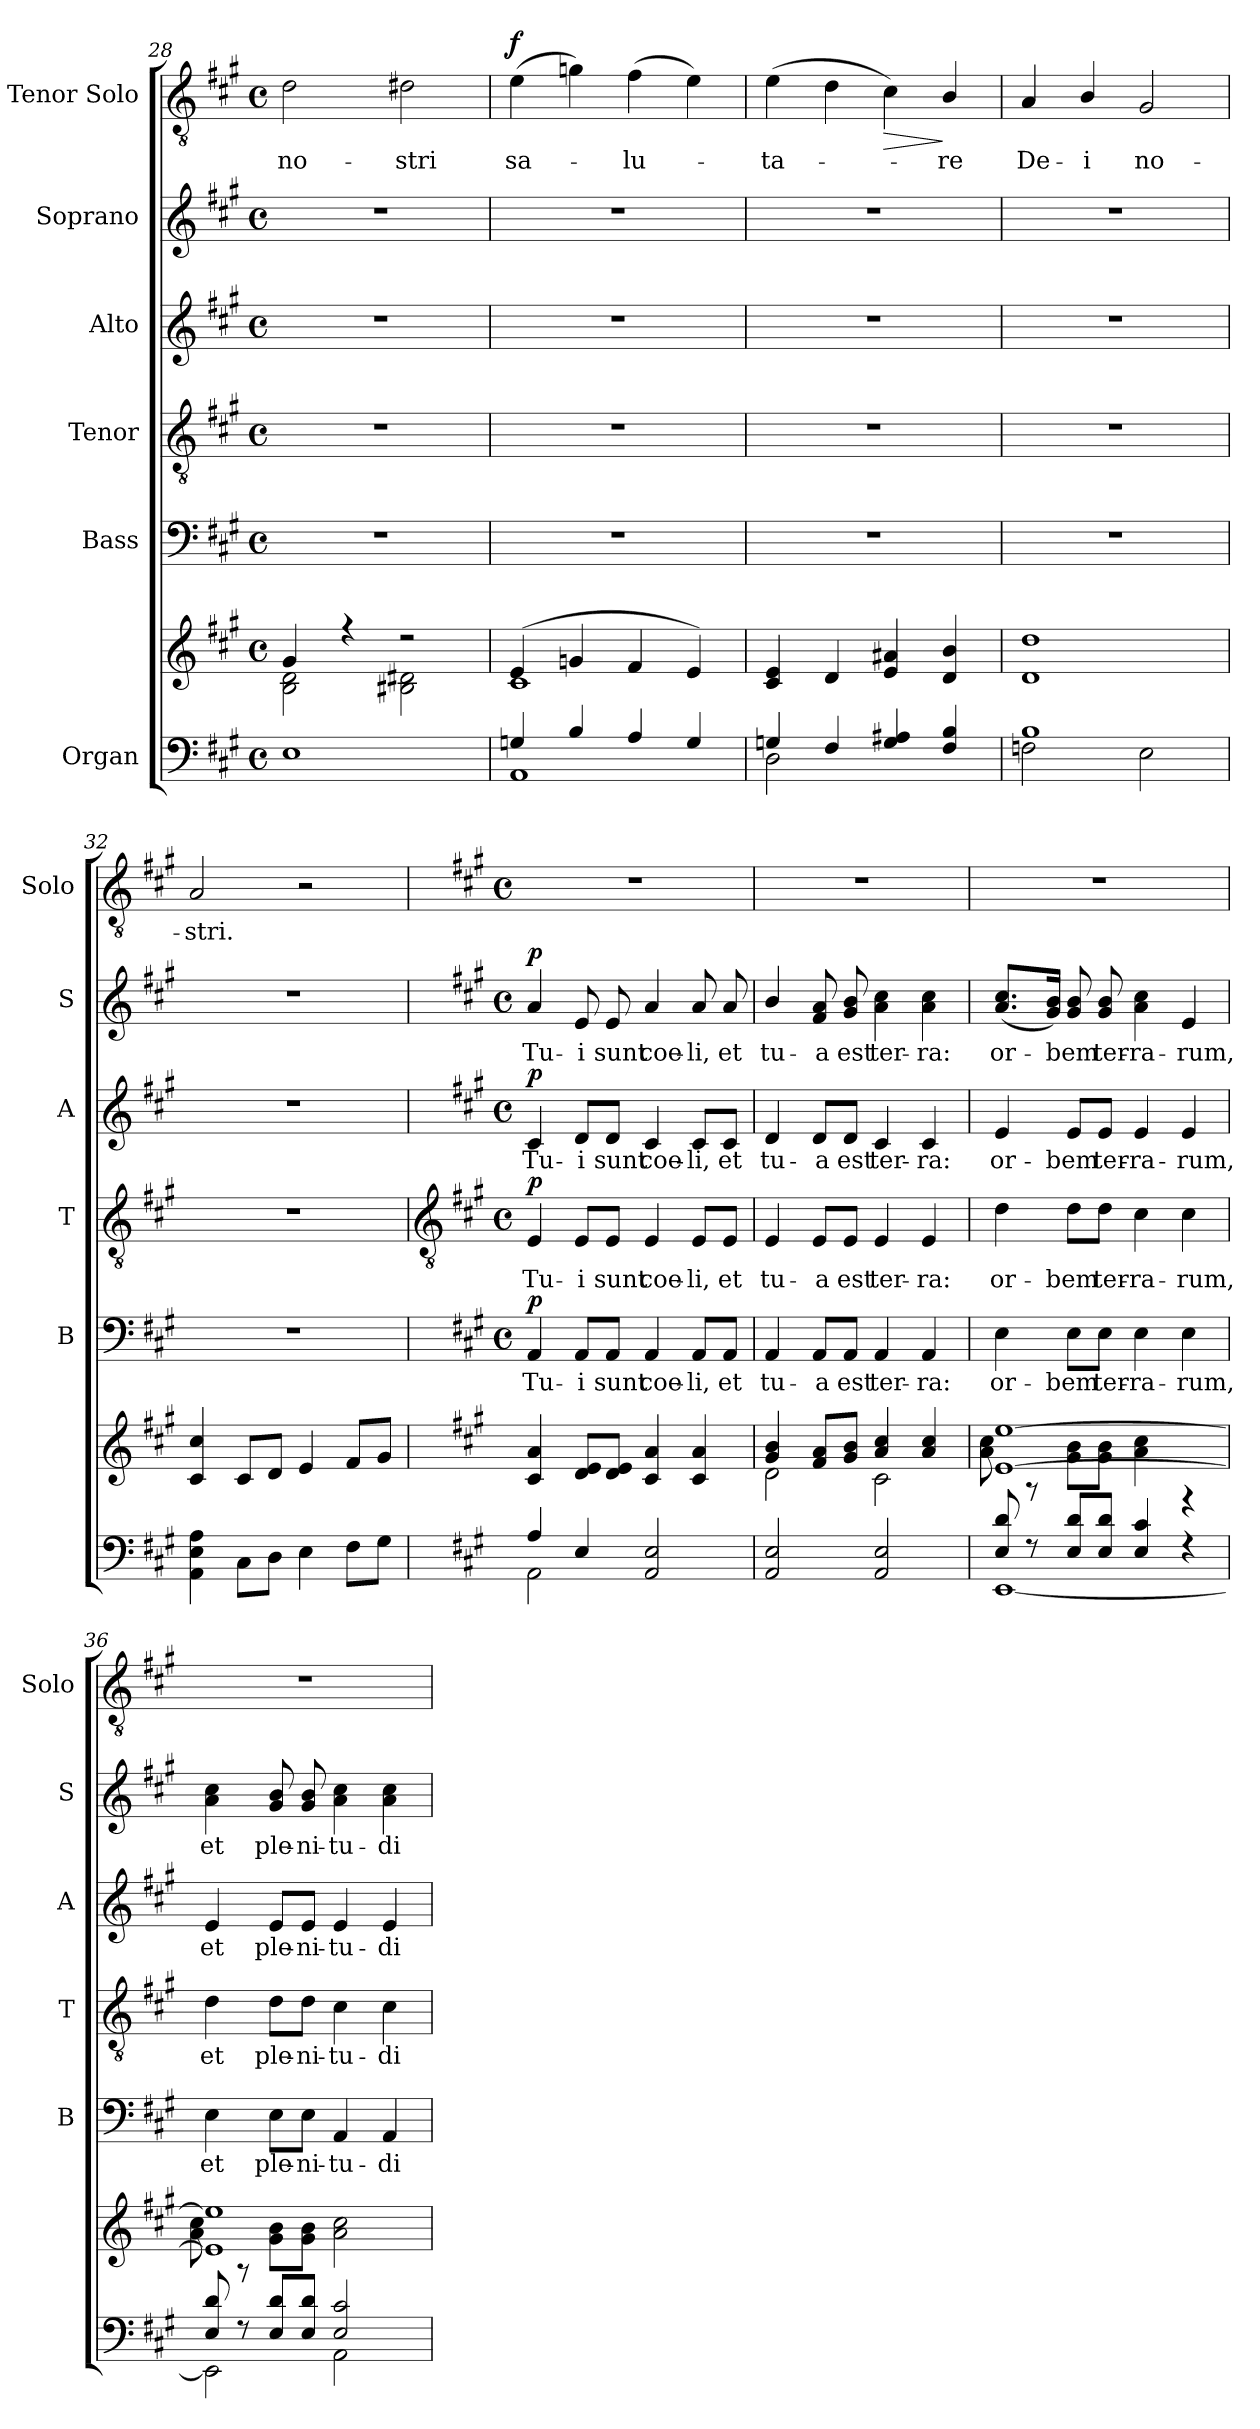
**kern	**kern	**kern	**text	**dynam	**kern	**text	**dynam	**kern	**text	**dynam	**kern	**text	**dynam	**kern	**text	**dynam
*part6	*part6	*part5	*part5	*part5	*part4	*part4	*part4	*part3	*part3	*part3	*part2	*part2	*part2	*part1	*part1	*part1
*staff7	*staff6	*staff5	*staff5	*staff5	*staff4	*staff4	*staff4	*staff3	*staff3	*staff3	*staff2	*staff2	*staff2	*staff1	*staff1	*staff1
*I"Organ	*	*I"Bass	*	*	*I"Tenor	*	*	*I"Alto	*	*	*I"Soprano	*	*	*I"Tenor Solo	*	*
*	*	*I'B	*	*	*I'T	*	*	*I'A	*	*	*I'S	*	*	*I'Solo	*	*
*clefF4	*clefG2	*clefF4	*	*	*clefGv2	*	*	*clefG2	*	*	*clefG2	*	*	*clefGv2	*	*
*k[f#c#g#]	*k[f#c#g#]	*k[f#c#g#]	*	*	*k[f#c#g#]	*	*	*k[f#c#g#]	*	*	*k[f#c#g#]	*	*	*k[f#c#g#]	*	*
*A:	*A:	*A:	*	*	*A:	*	*	*A:	*	*	*A:	*	*	*A:	*	*
*M4/4	*M4/4	*M4/4	*	*	*M4/4	*	*	*M4/4	*	*	*M4/4	*	*	*M4/4	*	*
*met(c)	*met(c)	*met(c)	*	*	*met(c)	*	*	*met(c)	*	*	*met(c)	*	*	*met(c)	*	*
=28	=28	=28	=28	=28	=28	=28	=28	=28	=28	=28	=28	=28	=28	=28	=28	=28
*^	*^	*	*	*	*	*	*	*	*	*	*	*	*	*	*	*
!	!	!	!	!	!	!	!	!	!	!	!	!	!	!	!	!	!LO:LY:b	!
1E/	1ryy	4g#/	2B\ 2d\	1r	.	.	1r	.	.	1r	.	.	1r	.	.	2d	no-	.
.	.	4r	.	.	.	.	.	.	.	.	.	.	.	.	.	.	.	.
!	!	!	!	!	!	!	!	!	!	!	!	!	!	!	!	!	!LO:LY:b	!
.	.	2r	2B#X\ 2d#X\	.	.	.	.	.	.	.	.	.	.	.	.	2d#X	-stri	.
=29	=29	=29	=29	=29	=29	=29	=29	=29	=29	=29	=29	=29	=29	=29	=29	=29	=29	=29
!	!	!	!	!	!	!	!	!	!	!	!	!	!	!	!	!	!LO:LY:b	!LO:DY:b
4Gn/	1AA\	(>4e/	1c#	1r	.	.	1r	.	.	1r	.	.	1r	.	.	(>4e	sa-	f
4B/	.	4gn/	.	.	.	.	.	.	.	.	.	.	.	.	.	4gn)	.	.
!	!	!	!	!	!	!	!	!	!	!	!	!	!	!	!	!	!LO:LY:b	!
4A/	.	4f#/	.	.	.	.	.	.	.	.	.	.	.	.	.	(>4f#	lu-	.
4G/	.	4e/)	.	.	.	.	.	.	.	.	.	.	.	.	.	4e)	.	.
=30	=30	=30	=30	=30	=30	=30	=30	=30	=30	=30	=30	=30	=30	=30	=30	=30	=30	=30
!	!	!	!	!	!	!	!	!	!	!	!	!	!	!	!	!	!LO:LY:b	!
4Gn/	2D\	4c#/ 4e/	1ryy	1r	.	.	1r	.	.	1r	.	.	1r	.	.	(>4e	ta-	.
4F#/	.	4d/	.	.	.	.	.	.	.	.	.	.	.	.	.	4d	.	.
!	!	!	!	!	!	!	!	!	!	!	!	!	!	!	!	!	!	!LO:HP:b
4G/ 4A#X/	2ryy	4e/ 4a#X/	.	.	.	.	.	.	.	.	.	.	.	.	.	4c#)	.	>
!	!	!	!	!	!	!	!	!	!	!	!	!	!	!	!	!	!LO:LY:b	!
4F#/ 4B/	.	4d/ 4b/	.	.	.	.	.	.	.	.	.	.	.	.	.	4B/	re	]
=31	=31	=31	=31	=31	=31	=31	=31	=31	=31	=31	=31	=31	=31	=31	=31	=31	=31	=31
!	!	!	!	!	!	!	!	!	!	!	!	!	!	!	!	!	!LO:LY:b	!
1B/	2Fn\	1d/ 1dd/	1ryy	1r	.	.	1r	.	.	1r	.	.	1r	.	.	4A	De-	.
!	!	!	!	!	!	!	!	!	!	!	!	!	!	!	!	!	!LO:LY:b	!
.	.	.	.	.	.	.	.	.	.	.	.	.	.	.	.	4B/	-i	.
!	!	!	!	!	!	!	!	!	!	!	!	!	!	!	!	!	!LO:LY:b	!
.	2E\	.	.	.	.	.	.	.	.	.	.	.	.	.	.	2G#	no-	.
*	*	*v	*v	*	*	*	*	*	*	*	*	*	*	*	*	*	*	*
=32	=32	=32	=32	=32	=32	=32	=32	=32	=32	=32	=32	=32	=32	=32	=32	=32	=32
!	!	!	!	!	!	!	!	!	!	!	!	!	!	!	!	!LO:LY:b	!
*v	*v	*	*	*	*	*	*	*	*	*	*	*	*	*	*	*	*
4AA\ 4E\ 4A\	4c#/ 4cc#/	1r	.	.	1r	.	.	1r	.	.	1r	.	.	2A	-stri.	.
8C#\L	8c#/L	.	.	.	.	.	.	.	.	.	.	.	.	.	.	.
8D\J	8d/J	.	.	.	.	.	.	.	.	.	.	.	.	.	.	.
4E\	4e/	.	.	.	.	.	.	.	.	.	.	.	.	2r	.	.
8F#\L	8f#/L	.	.	.	.	.	.	.	.	.	.	.	.	.	.	.
8G#\J	8g#/J	.	.	.	.	.	.	.	.	.	.	.	.	.	.	.
!!LO:LB:g=z
=33	=33	=33	=33	=33	=33	=33	=33	=33	=33	=33	=33	=33	=33	=33	=33	=33
*	*	*	*	*	*clefGv2	*	*	*	*	*	*	*	*	*	*	*
*	*	*k[f#c#g#]	*	*	*k[f#c#g#]	*	*	*k[f#c#g#]	*	*	*k[f#c#g#]	*	*	*	*	*
*	*	*A:	*	*	*A:	*	*	*A:	*	*	*A:	*	*	*	*	*
*	*	*M4/4	*	*	*M4/4	*	*	*M4/4	*	*	*M4/4	*	*	*M4/4	*	*
*	*	*met(c)	*	*	*met(c)	*	*	*met(c)	*	*	*met(c)	*	*	*met(c)	*	*
*^	*^	*	*	*	*	*	*	*	*	*	*	*	*	*	*	*
!	!	!	!	!	!LO:LY:b	!LO:DY:b	!	!LO:LY:b	!LO:DY:b	!	!LO:LY:b	!LO:DY:b	!	!LO:LY:b	!LO:DY:b	!	!	!
4A/	2AA\	4c# 4a	1ryy	4AA	Tu-	p	4E	Tu-	p	4c#	Tu-	p	4a	Tu-	p	1r	.	.
!	!	!	!	!	!LO:LY:b	!	!	!LO:LY:b	!	!	!LO:LY:b	!	!	!LO:LY:b	!	!	!	!
4E/	.	8d 8eL	.	8AA/L	-i	.	8E/L	-i	.	8d/L	-i	.	8e	-i	.	.	.	.
!	!	!	!	!	!LO:LY:b	!	!	!LO:LY:b	!	!	!LO:LY:b	!	!	!LO:LY:b	!	!	!	!
.	.	8d 8eJ	.	8AA/J	sunt	.	8E/J	sunt	.	8d/J	sunt	.	8e	sunt	.	.	.	.
!	!	!	!	!	!LO:LY:b	!	!	!LO:LY:b	!	!	!LO:LY:b	!	!	!LO:LY:b	!	!	!	!
2AA/ 2E/	2ryy	4c# 4a	.	4AA	coe-	.	4E	coe-	.	4c#	coe-	.	4a	coe-	.	.	.	.
!	!	!	!	!	!LO:LY:b	!	!	!LO:LY:b	!	!	!LO:LY:b	!	!	!LO:LY:b	!	!	!	!
.	.	4c# 4a	.	8AA/L	-li,	.	8E/L	-li,	.	8c#/L	-li,	.	8a	-li,	.	.	.	.
!	!	!	!	!	!LO:LY:b	!	!	!LO:LY:b	!	!	!LO:LY:b	!	!	!LO:LY:b	!	!	!	!
.	.	.	.	8AA/J	et	.	8E/J	et	.	8c#/J	et	.	8a	et	.	.	.	.
=34	=34	=34	=34	=34	=34	=34	=34	=34	=34	=34	=34	=34	=34	=34	=34	=34	=34	=34
!	!	!	!	!	!LO:LY:b	!	!	!LO:LY:b	!	!	!LO:LY:b	!	!	!LO:LY:b	!	!	!	!
2AA/ 2E/	1ryy	4g# 4b	2d\	4AA	tu-	.	4E	tu-	.	4d	tu-	.	4b/	tu-	.	1r	.	.
!	!	!	!	!	!LO:LY:b	!	!	!LO:LY:b	!	!	!LO:LY:b	!	!	!LO:LY:b	!	!	!	!
.	.	8f# 8aL	.	8AA/L	-a	.	8E/L	-a	.	8d/L	-a	.	8f# 8a	-a	.	.	.	.
!	!	!	!	!	!LO:LY:b	!	!	!LO:LY:b	!	!	!LO:LY:b	!	!	!LO:LY:b	!	!	!	!
.	.	8g# 8bJ	.	8AA/J	est	.	8E/J	est	.	8d/J	est	.	8g# 8b	est	.	.	.	.
!	!	!	!	!	!LO:LY:b	!	!	!LO:LY:b	!	!	!LO:LY:b	!	!	!LO:LY:b	!	!	!	!
2AA/ 2E/	.	4a/ 4cc#/	2c#\	4AA	ter-	.	4E	ter-	.	4c#	ter-	.	4a 4cc#	ter-	.	.	.	.
!	!	!	!	!	!LO:LY:b	!	!	!LO:LY:b	!	!	!LO:LY:b	!	!	!LO:LY:b	!	!	!	!
.	.	4a/ 4cc#/	.	4AA	-ra:	.	4E	-ra:	.	4c#	-ra:	.	4a 4cc#	-ra:	.	.	.	.
=35	=35	=35	=35	=35	=35	=35	=35	=35	=35	=35	=35	=35	=35	=35	=35	=35	=35	=35
!	!	!	!	!	!LO:LY:b	!	!	!LO:LY:b	!	!	!LO:LY:b	!	!	!LO:LY:b	!	!	!	!
8E/ 8d/	[1EE\	[1e [1ee	8a 8cc#	4E	or-	.	4d	or-	.	4e	or-	.	(<8.a 8.cc#L	or-	.	1r	.	.
8r	.	.	8r	.	.	.	.	.	.	.	.	.	.	.	.	.	.	.
.	.	.	.	.	.	.	.	.	.	.	.	.	16g# 16bJ)	.	.	.	.	.
!	!	!	!	!	!LO:LY:b	!	!	!LO:LY:b	!	!	!LO:LY:b	!	!	!LO:LY:b	!	!	!	!
8E/ 8d/L	.	.	8g#\ 8b\L	8E\L	-bem	.	8d\L	-bem	.	8e/L	-bem	.	8g# 8b	bem	.	.	.	.
!	!	!	!	!	!LO:LY:b	!	!	!LO:LY:b	!	!	!LO:LY:b	!	!	!LO:LY:b	!	!	!	!
8E/ 8d/J	.	.	8g#\ 8b\J	8E\J	ter-	.	8d\J	ter-	.	8e/J	ter-	.	8g# 8b	ter-	.	.	.	.
!	!	!	!	!	!LO:LY:b	!	!	!LO:LY:b	!	!	!LO:LY:b	!	!	!LO:LY:b	!	!	!	!
4E/ 4c#/	.	.	4a 4cc#	4E	-ra-	.	4c#	-ra-	.	4e	-ra-	.	4a 4cc#	-ra-	.	.	.	.
!	!	!	!	!	!LO:LY:b	!	!	!LO:LY:b	!	!	!LO:LY:b	!	!	!LO:LY:b	!	!	!	!
4r	.	.	4r	4E	-rum,	.	4c#	-rum,	.	4e	-rum,	.	4e	-rum,	.	.	.	.
=36	=36	=36	=36	=36	=36	=36	=36	=36	=36	=36	=36	=36	=36	=36	=36	=36	=36	=36
!	!	!	!	!	!LO:LY:b	!	!	!LO:LY:b	!	!	!LO:LY:b	!	!	!LO:LY:b	!	!	!	!
8E/ 8d/	2EE\]	1e] 1ee]	8a 8cc#	4E	et	.	4d	et	.	4e	et	.	4a 4cc#	et	.	1r	.	.
8r	.	.	8r	.	.	.	.	.	.	.	.	.	.	.	.	.	.	.
!	!	!	!	!	!LO:LY:b	!	!	!LO:LY:b	!	!	!LO:LY:b	!	!	!LO:LY:b	!	!	!	!
8E/ 8d/L	.	.	8g#\ 8b\L	8E\L	ple-	.	8d\L	ple-	.	8e/L	ple-	.	8g# 8b	ple-	.	.	.	.
!	!	!	!	!	!LO:LY:b	!	!	!LO:LY:b	!	!	!LO:LY:b	!	!	!LO:LY:b	!	!	!	!
8E/ 8d/J	.	.	8g#\ 8b\J	8E\J	-ni-	.	8d\J	-ni-	.	8e/J	-ni-	.	8g# 8b	-ni-	.	.	.	.
!	!	!	!	!	!LO:LY:b	!	!	!LO:LY:b	!	!	!LO:LY:b	!	!	!LO:LY:b	!	!	!	!
2E/ 2c#/	2AA\	.	2a 2cc#	4AA	-tu-	.	4c#	-tu-	.	4e	-tu-	.	4a 4cc#	-tu-	.	.	.	.
!	!	!	!	!	!LO:LY:b	!	!	!LO:LY:b	!	!	!LO:LY:b	!	!	!LO:LY:b	!	!	!	!
.	.	.	.	4AA	-di-	.	4c#	-di-	.	4e	-di-	.	4a 4cc#	-di-	.	.	.	.
*v	*v	*	*	*	*	*	*	*	*	*	*	*	*	*	*	*	*	*
*	*v	*v	*	*	*	*	*	*	*	*	*	*	*	*	*	*	*
=	=	=	=	=	=	=	=	=	=	=	=	=	=	=	=	=
*-	*-	*-	*-	*-	*-	*-	*-	*-	*-	*-	*-	*-	*-	*-	*-	*-
